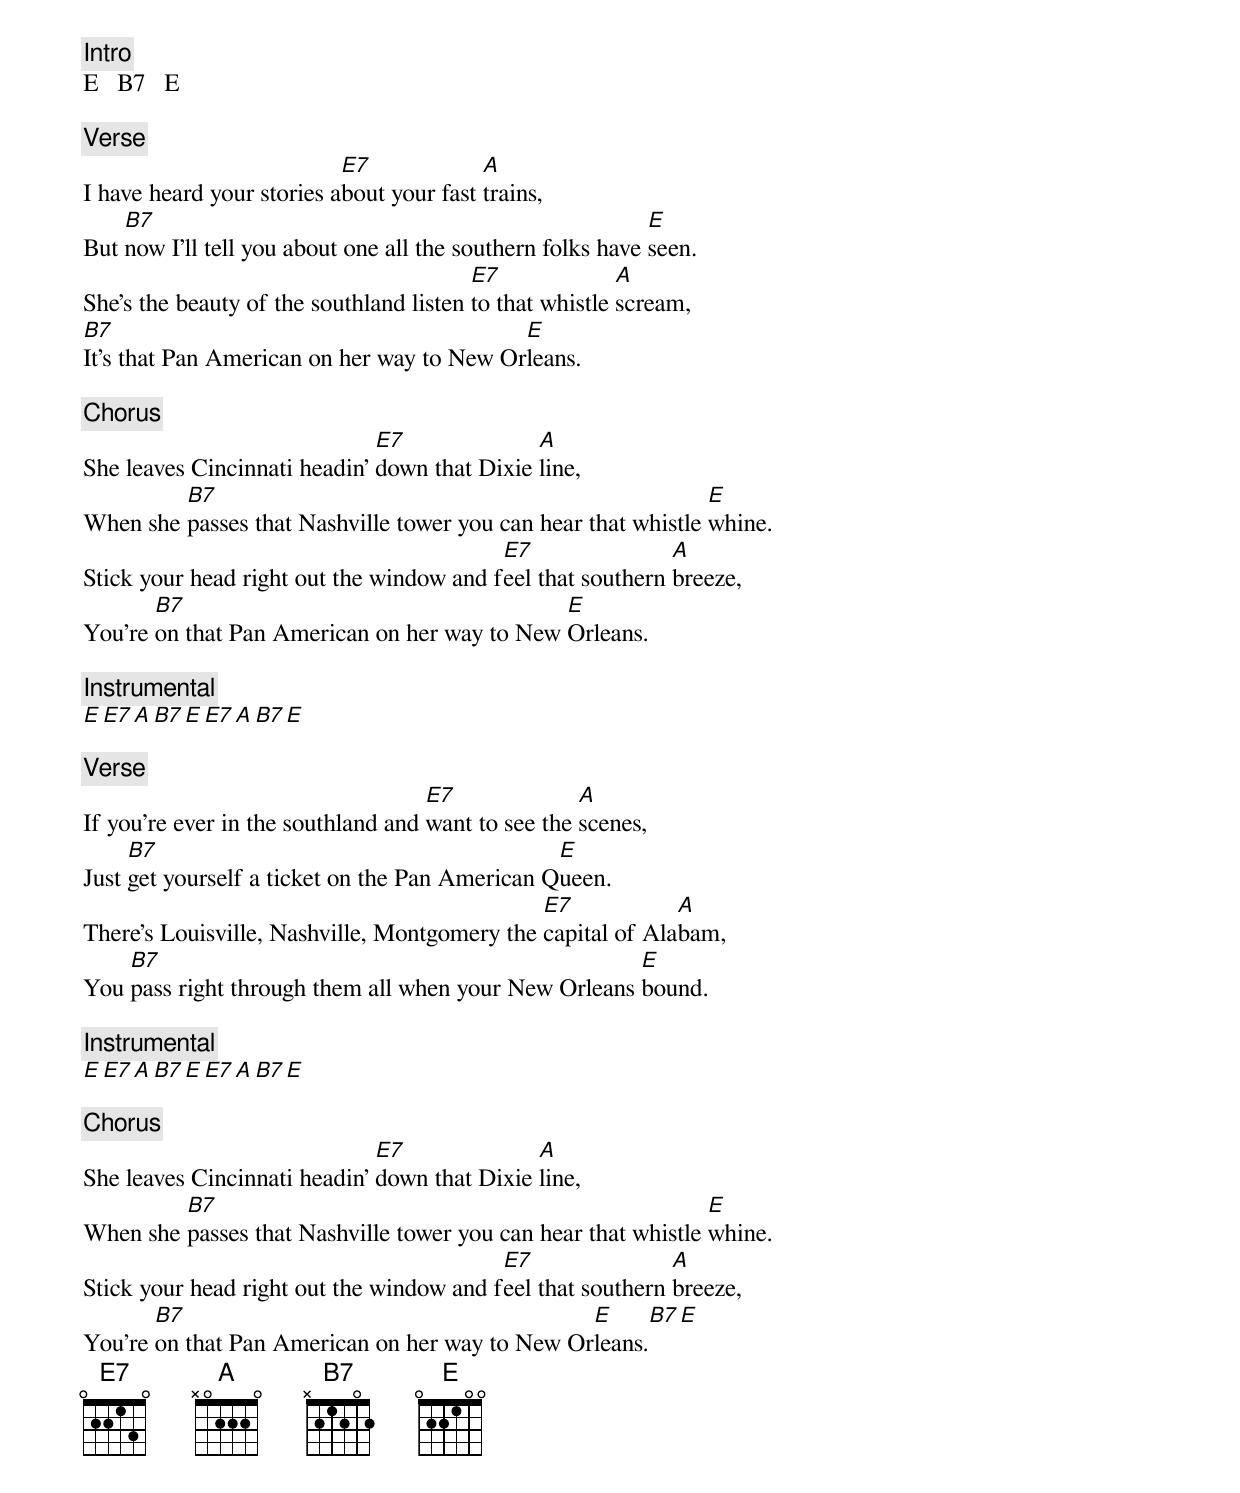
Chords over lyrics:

[Intro]
E   B7   E

[Verse]
                           E7             A
I have heard your stories about your fast trains,
    B7                                                      E
But now I'll tell you about one all the southern folks have seen.
                                         E7              A
She's the beauty of the southland listen to that whistle scream,
B7                                         E
It's that Pan American on her way to New Orleans.

[Chorus]
                              E7              A
She leaves Cincinnati headin' down that Dixie line,
         B7                                                    E
When she passes that Nashville tower you can hear that whistle whine.
                                          E7                A
Stick your head right out the window and feel that southern breeze,
       B7                                     E
You're on that Pan American on her way to New Orleans.

[Instrumental]
E   E7  A  B7  E   E7  A   B7  E

[Verse]
                                    E7              A
If you're ever in the southland and want to see the scenes,
     B7                                         E
Just get yourself a ticket on the Pan American Queen.
                                              E7            A
There's Louisville, Nashville, Montgomery the capital of Alabam,
    B7                                                E
You pass right through them all when your New Orleans bound.

[Instrumental]
E   E7  A   B7   E   E7  A  B7   E

[Chorus]
                              E7              A
She leaves Cincinnati headin' down that Dixie line,
         B7                                                    E
When she passes that Nashville tower you can hear that whistle whine.
                                          E7                A
Stick your head right out the window and feel that southern breeze,
       B7                                       E      B7  E
You're on that Pan American on her way to New Orleans.
